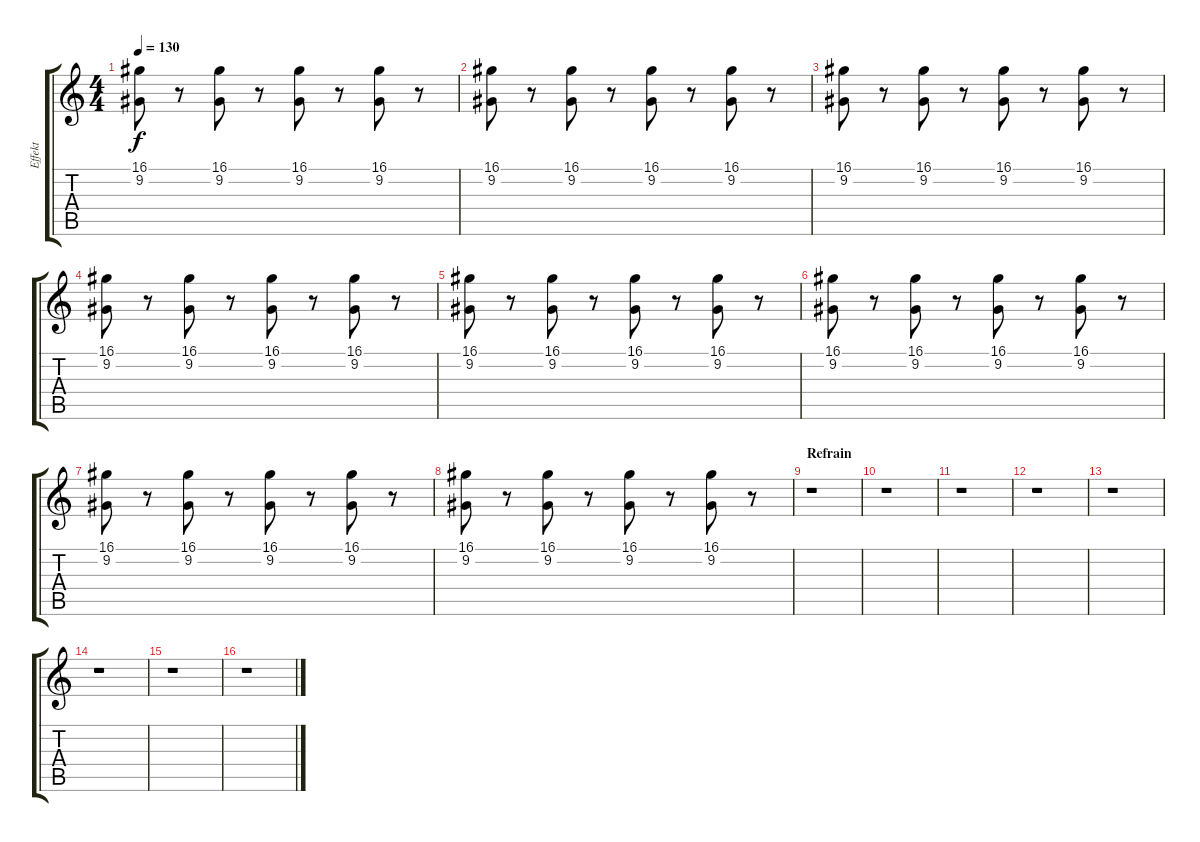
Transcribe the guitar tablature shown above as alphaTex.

\track ("Effekt" "Effekt") {instrument fx7echoes}
\staff {score tabs}
\tuning (E4 B3 G3 D3 A2 E2) {hide}
\ts (4 4)
\tempo 130
\clef g2
\ks c
(16.1 9.2).8{dy f} r.8 (16.1 9.2).8 r.8 (16.1 9.2).8 r.8 (16.1 9.2).8 r.8 |
(16.1 9.2).8 r.8 (16.1 9.2).8 r.8 (16.1 9.2).8 r.8 (16.1 9.2).8 r.8 |
(16.1 9.2).8 r.8 (16.1 9.2).8 r.8 (16.1 9.2).8 r.8 (16.1 9.2).8 r.8 |
(16.1 9.2).8 r.8 (16.1 9.2).8 r.8 (16.1 9.2).8 r.8 (16.1 9.2).8 r.8 |
(16.1 9.2).8 r.8 (16.1 9.2).8 r.8 (16.1 9.2).8 r.8 (16.1 9.2).8 r.8 |
(16.1 9.2).8 r.8 (16.1 9.2).8 r.8 (16.1 9.2).8 r.8 (16.1 9.2).8 r.8 |
(16.1 9.2).8 r.8 (16.1 9.2).8 r.8 (16.1 9.2).8 r.8 (16.1 9.2).8 r.8 |
(16.1 9.2).8 r.8 (16.1 9.2).8 r.8 (16.1 9.2).8 r.8 (16.1 9.2).8 r.8 |
\section ("" "Refrain")
r.1 |
r.1 |
r.1 |
r.1 |
r.1 |
r.1 |
r.1 |
r.1
